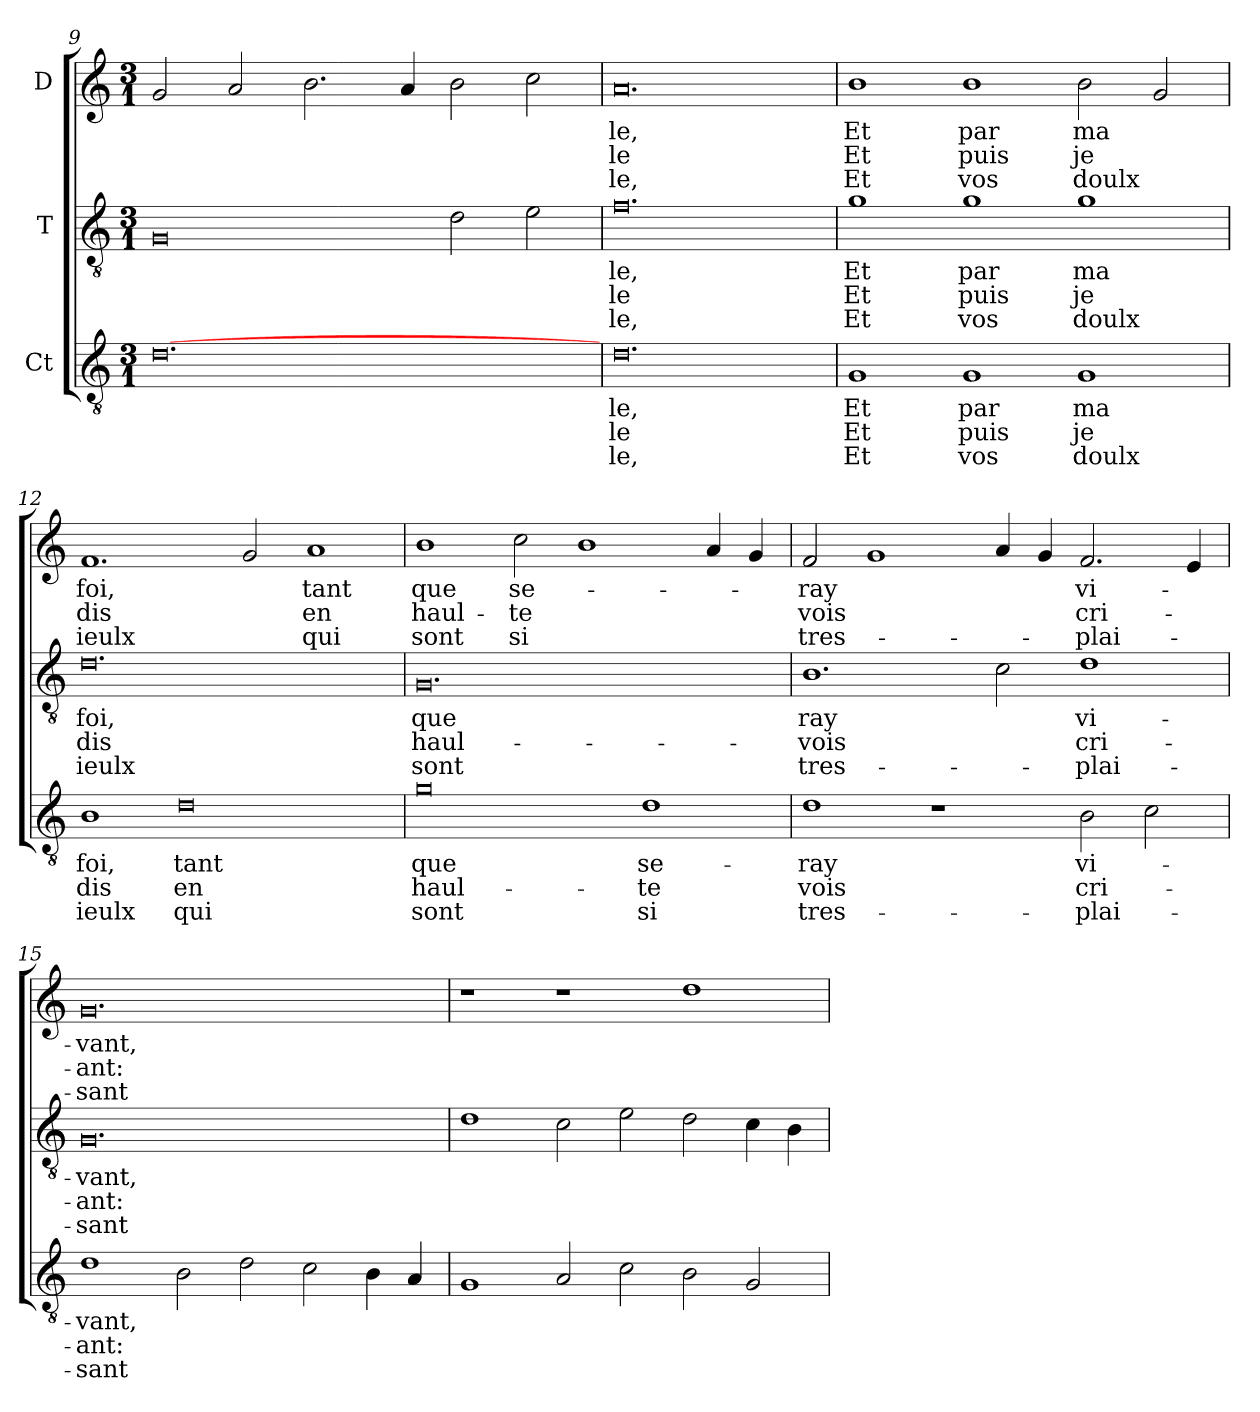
**kern	**text	**text	**text	**kern	**text	**text	**text	**kern	**text	**text	**text
*part3	*part3	*part3	*part3	*part2	*part2	*part2	*part2	*part1	*part1	*part1	*part1
*staff3	*staff3	*staff3	*staff3	*staff2	*staff2	*staff2	*staff2	*staff1	*staff1	*staff1	*staff1
*I"Ct	*	*	*	*I"T	*	*	*	*I"D	*	*	*
*clefGv2	*	*	*	*clefGv2	*	*	*	*clefG2	*	*	*
*ITrd7c12	*	*	*	*ITrd7c12	*	*	*	*	*	*	*
*k[]	*	*	*	*k[]	*	*	*	*k[]	*	*	*
*C:	*	*	*	*C:	*	*	*	*C:	*	*	*
*M3/1	*	*	*	*M3/1	*	*	*	*M3/1	*	*	*
=9	=9	=9	=9	=9	=9	=9	=9	=9	=9	=9	=9
[0.Di\	.	.	.	0GGi/	.	.	.	2gi/	.	.	.
.	.	.	.	.	.	.	.	2ai/	.	.	.
.	.	.	.	.	.	.	.	2.bi\	.	.	.
.	.	.	.	.	.	.	.	4ai/	.	.	.
.	.	.	.	2Di\	.	.	.	2bi\	.	.	.
.	.	.	.	2Ei\	.	.	.	2cci\	.	.	.
!!LO:LB:g=z
=10	=10	=10	=10	=10	=10	=10	=10	=10	=10	=10	=10
!	!LO:LY:b:color=#000000	!LO:LY:b:color=#000000	!LO:LY:b:color=#000000	!	!	!	!	!	!	!	!
!	!	!	!	!	!LO:LY:b:color=#000000	!LO:LY:b:color=#000000	!LO:LY:b:color=#000000	!	!	!	!
!	!	!	!	!	!	!	!	!	!LO:LY:b:color=#000000	!LO:LY:b:color=#000000	!LO:LY:b:color=#000000
0.Di\	-le,	-le	-le,	0.Fi\	-le,	-le	-le,	0.ai/	-le,	-le	-le,
=11	=11	=11	=11	=11	=11	=11	=11	=11	=11	=11	=11
!	!LO:LY:b:color=#000000	!LO:LY:b:color=#000000	!LO:LY:b:color=#000000	!	!	!	!	!	!	!	!
!	!	!	!	!	!LO:LY:b:color=#000000	!LO:LY:b:color=#000000	!LO:LY:b:color=#000000	!	!	!	!
!	!	!	!	!	!	!	!	!	!LO:LY:b:color=#000000	!LO:LY:b:color=#000000	!LO:LY:b:color=#000000
1GGi/	Et	Et	Et	1Gi\	Et	Et	Et	1bi/	Et	Et	Et
!	!LO:LY:b:color=#000000	!LO:LY:b:color=#000000	!LO:LY:b:color=#000000	!	!	!	!	!	!	!	!
!	!	!	!	!	!LO:LY:b:color=#000000	!LO:LY:b:color=#000000	!LO:LY:b:color=#000000	!	!	!	!
!	!	!	!	!	!	!	!	!	!LO:LY:b:color=#000000	!LO:LY:b:color=#000000	!LO:LY:b:color=#000000
1GGi/	par	puis	vos	1Gi\	par	puis	vos	1bi/	par	puis	vos
!	!LO:LY:b:color=#000000	!LO:LY:b:color=#000000	!LO:LY:b:color=#000000	!	!	!	!	!	!	!	!
!	!	!	!	!	!LO:LY:b:color=#000000	!LO:LY:b:color=#000000	!LO:LY:b:color=#000000	!	!	!	!
!	!	!	!	!	!	!	!	!	!LO:LY:b:color=#000000	!LO:LY:b:color=#000000	!LO:LY:b:color=#000000
1GGi/	ma	je	doulx	1Gi\	ma	je	doulx	2bi\	ma	je	doulx
.	.	.	.	.	.	.	.	2gi/	.	.	.
=12	=12	=12	=12	=12	=12	=12	=12	=12	=12	=12	=12
!	!LO:LY:b:color=#000000	!LO:LY:b:color=#000000	!LO:LY:b:color=#000000	!	!	!	!	!	!	!	!
!	!	!	!	!	!LO:LY:b:color=#000000	!LO:LY:b:color=#000000	!LO:LY:b:color=#000000	!	!	!	!
!	!	!	!	!	!	!	!	!	!LO:LY:b:color=#000000	!LO:LY:b:color=#000000	!LO:LY:b:color=#000000
1BBi/	foi,	dis	ieulx	0.Di\	foi,	dis	ieulx	1.fi/	foi,	dis	ieulx
!	!LO:LY:b:color=#000000	!LO:LY:b:color=#000000	!LO:LY:b:color=#000000	!	!	!	!	!	!	!	!
0Di\	tant	en	qui	.	.	.	.	.	.	.	.
.	.	.	.	.	.	.	.	2gi/	.	.	.
!	!	!	!	!	!	!	!	!	!LO:LY:b:color=#000000	!LO:LY:b:color=#000000	!LO:LY:b:color=#000000
.	.	.	.	.	.	.	.	1ai/	tant	en	qui
=13	=13	=13	=13	=13	=13	=13	=13	=13	=13	=13	=13
!	!LO:LY:b:color=#000000	!LO:LY:b:color=#000000	!LO:LY:b:color=#000000	!	!	!	!	!	!	!	!
!	!	!	!	!	!LO:LY:b:color=#000000	!LO:LY:b:color=#000000	!LO:LY:b:color=#000000	!	!	!	!
!	!	!	!	!	!	!	!	!	!LO:LY:b:color=#000000	!LO:LY:b:color=#000000	!LO:LY:b:color=#000000
0Gi\	que	haul-	sont	0.GGi/	que	haul-	sont	1bi/	que	haul-	sont
!	!	!	!	!	!	!	!	!	!LO:LY:b:color=#000000	!LO:LY:b:color=#000000	!LO:LY:b:color=#000000
.	.	.	.	.	.	.	.	2cci\	se-	-te	si
.	.	.	.	.	.	.	.	1bi/	.	.	.
!	!LO:LY:b:color=#000000	!LO:LY:b:color=#000000	!LO:LY:b:color=#000000	!	!	!	!	!	!	!	!
1Di\	se-	-te	si	.	.	.	.	.	.	.	.
.	.	.	.	.	.	.	.	4ai/	.	.	.
.	.	.	.	.	.	.	.	4gi/	.	.	.
=14	=14	=14	=14	=14	=14	=14	=14	=14	=14	=14	=14
!	!LO:LY:b:color=#000000	!LO:LY:b:color=#000000	!LO:LY:b:color=#000000	!	!	!	!	!	!	!	!
!	!	!	!	!	!LO:LY:b:color=#000000	!LO:LY:b:color=#000000	!LO:LY:b:color=#000000	!	!	!	!
!	!	!	!	!	!	!	!	!	!LO:LY:b:color=#000000	!LO:LY:b:color=#000000	!LO:LY:b:color=#000000
1Di\	-ray	vois	tres-	1.BBi/	-ray	vois	tres-	2fi/	-ray	vois	tres-
.	.	.	.	.	.	.	.	1gi/	.	.	.
1r	.	.	.	.	.	.	.	.	.	.	.
.	.	.	.	2Ci\	.	.	.	4ai/	.	.	.
.	.	.	.	.	.	.	.	4gi/	.	.	.
!	!LO:LY:b:color=#000000	!LO:LY:b:color=#000000	!LO:LY:b:color=#000000	!	!	!	!	!	!	!	!
!	!	!	!	!	!LO:LY:b:color=#000000	!LO:LY:b:color=#000000	!LO:LY:b:color=#000000	!	!	!	!
!	!	!	!	!	!	!	!	!	!LO:LY:b:color=#000000	!LO:LY:b:color=#000000	!LO:LY:b:color=#000000
2BBi\	vi-	cri-	-plai-	1Di\	vi-	cri-	-plai-	2.fi/	vi-	cri-	-plai-
2Ci\	.	.	.	.	.	.	.	.	.	.	.
.	.	.	.	.	.	.	.	4ei/	.	.	.
!!LO:LB:g=z
=15	=15	=15	=15	=15	=15	=15	=15	=15	=15	=15	=15
!	!LO:LY:b:color=#000000	!LO:LY:b:color=#000000	!LO:LY:b:color=#000000	!	!	!	!	!	!	!	!
!	!	!	!	!	!LO:LY:b:color=#000000	!LO:LY:b:color=#000000	!LO:LY:b:color=#000000	!	!	!	!
!	!	!	!	!	!	!	!	!	!LO:LY:b:color=#000000	!LO:LY:b:color=#000000	!LO:LY:b:color=#000000
1Di\	-vant,	-ant:	-sant	0.GGi/	-vant,	-ant:	-sant	0.gi/	-vant,	-ant:	-sant
2BBi\	.	.	.	.	.	.	.	.	.	.	.
2Di\	.	.	.	.	.	.	.	.	.	.	.
2Ci\	.	.	.	.	.	.	.	.	.	.	.
4BBi\	.	.	.	.	.	.	.	.	.	.	.
4AAi/	.	.	.	.	.	.	.	.	.	.	.
=16	=16	=16	=16	=16	=16	=16	=16	=16	=16	=16	=16
1GGi/	.	.	.	1Di\	.	.	.	1r	.	.	.
2AAi/	.	.	.	2Ci\	.	.	.	1r	.	.	.
2Ci\	.	.	.	2Ei\	.	.	.	.	.	.	.
2BBi\	.	.	.	2Di\	.	.	.	1ddi\	.	.	.
2GGi/	.	.	.	4Ci\	.	.	.	.	.	.	.
.	.	.	.	4BBi\	.	.	.	.	.	.	.
=	=	=	=	=	=	=	=	=	=	=	=
*-	*-	*-	*-	*-	*-	*-	*-	*-	*-	*-	*-
